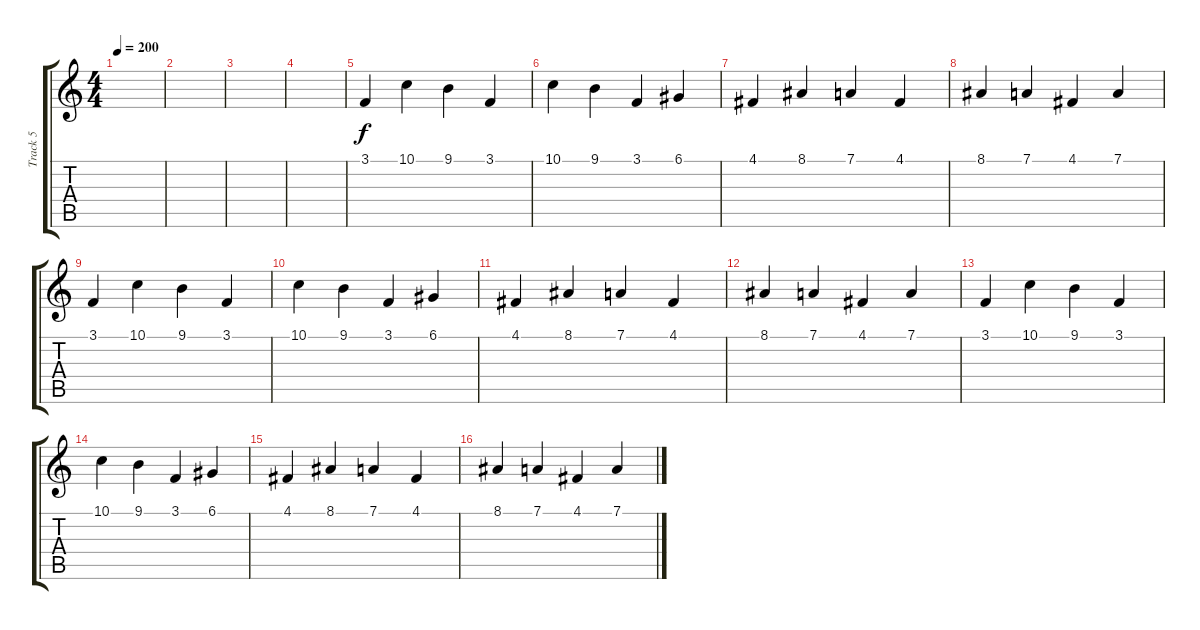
\track ("Track 5" "Track 5") {instrument pad1newage}
\staff {score tabs}
\tuning (D4 A3 F3 C3 G2 C2) {hide}
\ts (4 4)
\tempo 200
\clef g2
\ks c
|
|
|
|
3.1.4 10.1.4 9.1.4 3.1.4 |
10.1.4 9.1.4 3.1.4 6.1.4 |
4.1.4 8.1.4 7.1.4 4.1.4 |
8.1.4 7.1.4 4.1.4 7.1.4 |
3.1.4 10.1.4 9.1.4 3.1.4 |
10.1.4 9.1.4 3.1.4 6.1.4 |
4.1.4 8.1.4 7.1.4 4.1.4 |
8.1.4 7.1.4 4.1.4 7.1.4 |
3.1.4 10.1.4 9.1.4 3.1.4 |
10.1.4 9.1.4 3.1.4 6.1.4 |
4.1.4 8.1.4 7.1.4 4.1.4 |
8.1.4 7.1.4 4.1.4 7.1.4
